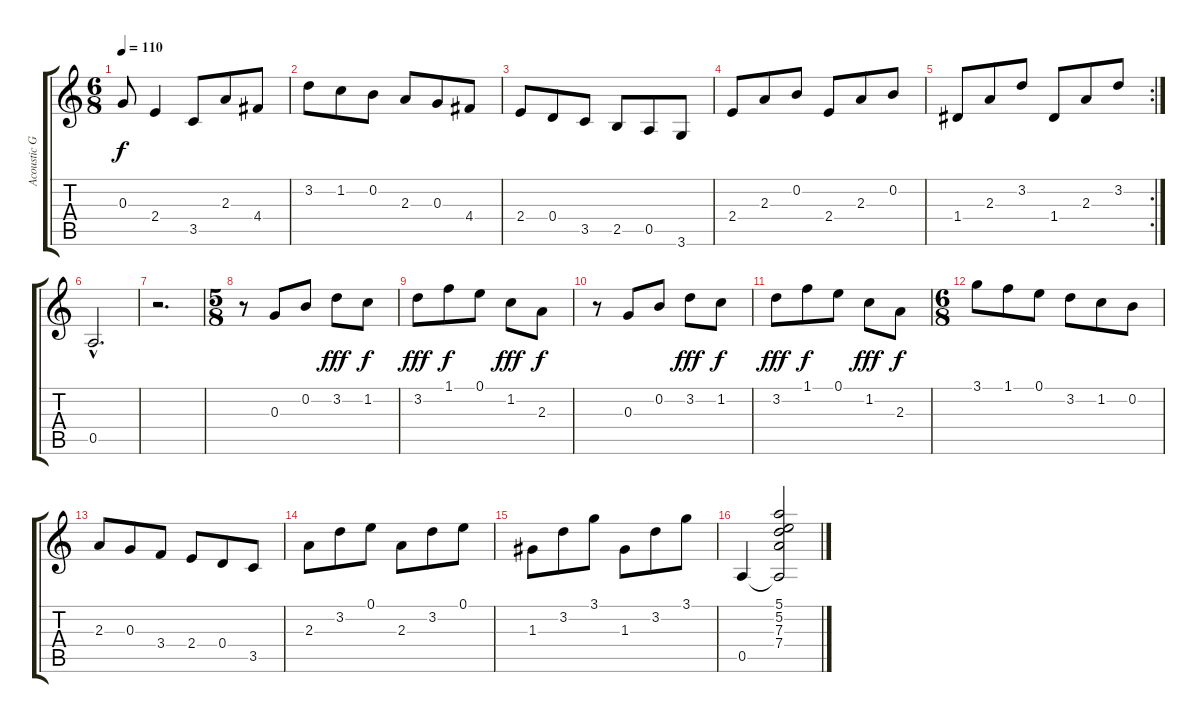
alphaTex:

\track ("Acoustic Guitar" "Acoustic G") {instrument acousticguitarnylon}
\staff {score tabs}
\tuning (E4 B3 G3 D3 A2 E2) {hide}
\ts (6 8)
\tempo 110
\clef g2
\ks c
0.3.8{dy f} 2.4.4 3.5.8 2.3.8 4.4.8 |
3.2.8 1.2.8 0.2.8 2.3.8 0.3.8 4.4.8 |
2.4.8 0.4.8 3.5.8 2.5.8 0.5.8 3.6.8 |
2.4.8 2.3.8 0.2.8 2.4.8 2.3.8 0.2.8 |
\rc 2
1.4.8 2.3.8 3.2.8 1.4.8 2.3.8 3.2.8 |
0.5{hac}.2{d} |
r.2{d} |
\ts (5 8)
r.8 0.3.8 0.2.8 3.2.8{dy fff} 1.2.8{dy f} |
3.2.8{dy fff} 1.1.8{dy f} 0.1.8 1.2.8{dy fff} 2.3.8{dy f} |
r.8 0.3.8 0.2.8 3.2.8{dy fff} 1.2.8{dy f} |
3.2.8{dy fff} 1.1.8{dy f} 0.1.8 1.2.8{dy fff} 2.3.8{dy f} |
\ts (6 8)
3.1.8 1.1.8 0.1.8 3.2.8 1.2.8 0.2.8 |
2.3.8 0.3.8 3.4.8 2.4.8 0.4.8 3.5.8 |
2.3.8 3.2.8 0.1.8 2.3.8 3.2.8 0.1.8 |
1.3.8 3.2.8 3.1.8 1.3.8 3.2.8 3.1.8 |
0.5.4 (5.1 5.2 7.3 7.4 0.5{t}).2
